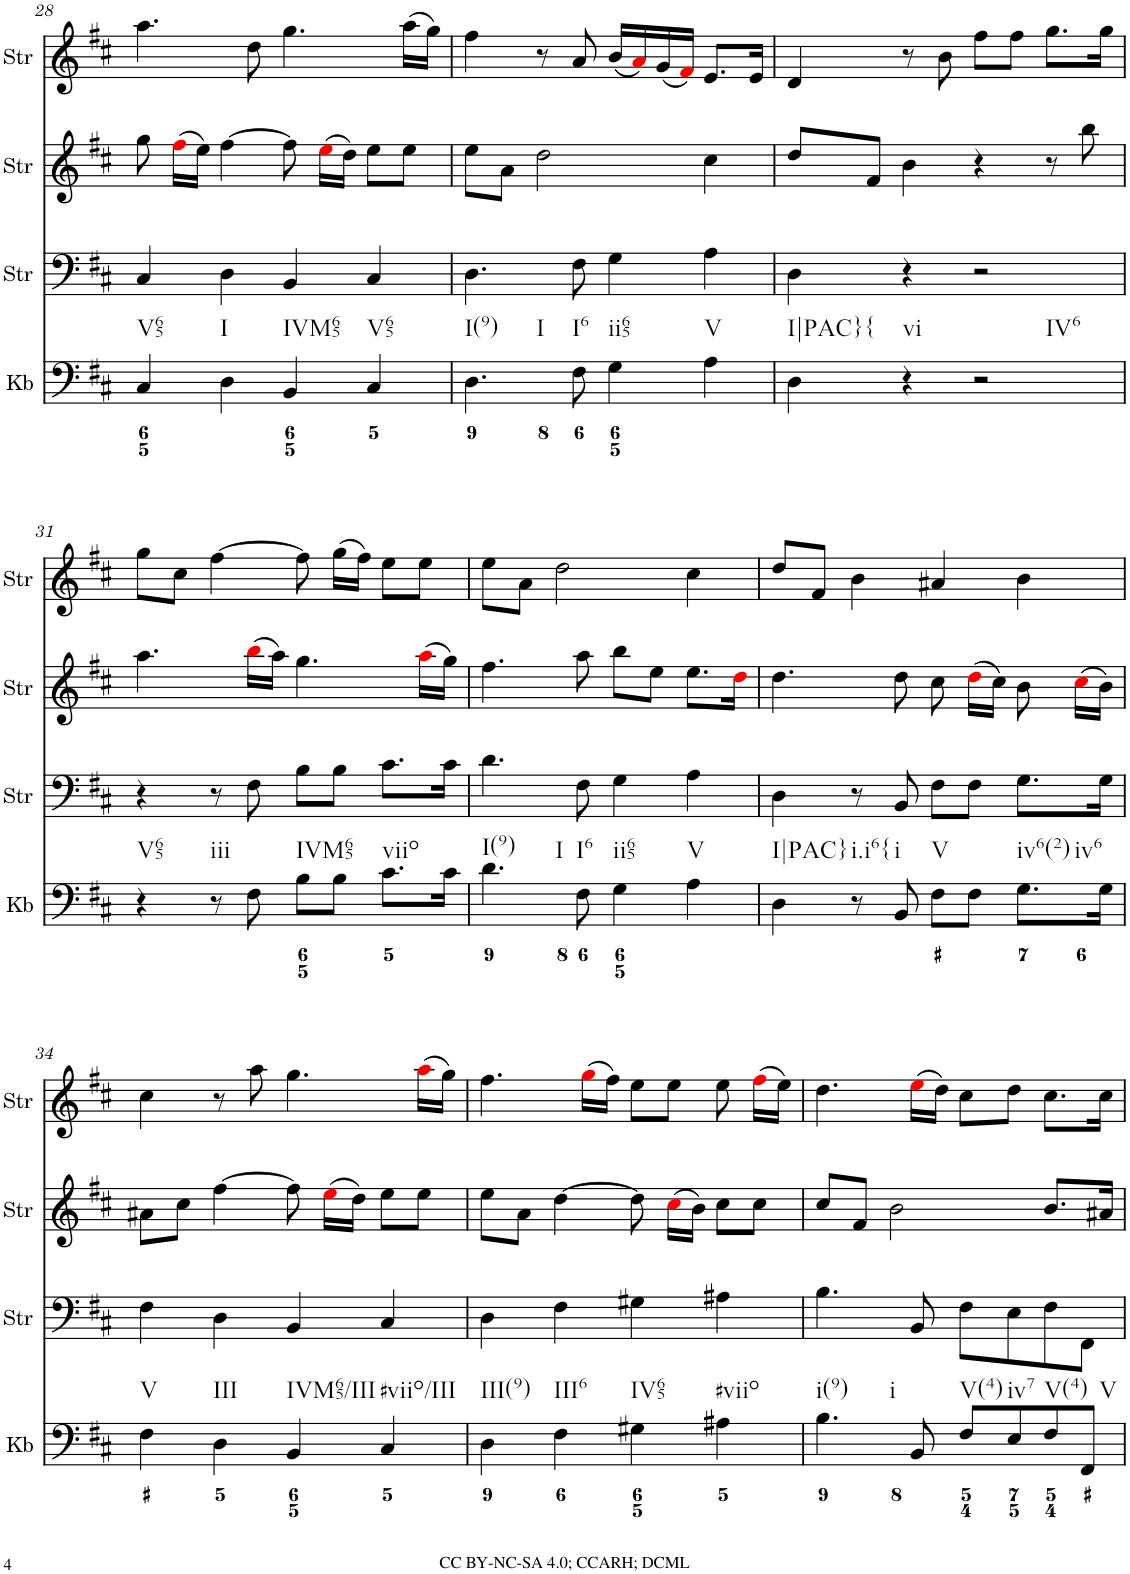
**kern	**kern	**kern	**kern
*part4	*part3	*part2	*part1
*staff4	*staff3	*staff2	*staff1
*I"Keyboard	*I"StringInstrument	*I"StringInstrument	*I"StringInstrument
*I'Kb	*I'Str	*I'Str	*I'Str
!!LO:PB:g=z
*clefF4	*clefF4	*clefG2	*clefG2
*k[f#c#]	*k[f#c#]	*k[f#c#]	*k[f#c#]
*M4/4	*M4/4	*M4/4	*M4/4
=28	=28	=28	=28
!LO:TX:b:t=V65	!	!	!
4C#/	4C#/	8gg\	4.aa\
.	.	(16ff#i\LL	.
.	.	16ee\JJ)	.
!LO:TX:b:t=I	!	!	!
4D\	4D\	[4ff#\	.
.	.	.	8dd\
!LO:TX:b:t=IVM65	!	!	!
4BB/	4BB/	8ff#\]	4.gg\
.	.	(16eei\LL	.
.	.	16dd\JJ)	.
!LO:TX:b:t=V65	!	!	!
4C#/	4C#/	8ee\L	.
.	.	8ee\J	(16aa\LL
.	.	.	16gg\JJ)
=29	=29	=29	=29
!LO:TX:b:t=I(9)	!	!	!
!LO:TX:b:t=I	!	!	!
4.D\	4.D\	8ee\L	4ff#\
.	.	8a\J	.
.	.	2dd\	8r
!LO:TX:b:t=I6	!	!	!
8F#\	8F#\	.	8a/
!LO:TX:b:t=ii65	!	!	!
4G\	4G\	.	(16b/LL
.	.	.	16ai/)
.	.	.	(16g/
.	.	.	16f#i/JJ)
!LO:TX:b:t=V	!	!	!
4A\	4A\	4cc#\	8.e/L
.	.	.	16e/Jk
=30	=30	=30	=30
!LO:TX:b:t=I|PAC}	!	!	!
!LO:TX:b:t={	!	!	!
4D\	4D\	8dd/L	4d/
.	.	8f#/J	.
!LO:TX:b:t=vi	!	!	!
4r	4r	4b\	8r
.	.	.	8b\
!LO:TX:b:t=IV6	!	!	!
2r	2r	4r	8ff#\L
.	.	.	8ff#\J
.	.	8r	8.gg\L
.	.	8bb\	.
.	.	.	16gg\Jk
!!LO:LB:g=z
=31	=31	=31	=31
!LO:TX:b:t=V65	!	!	!
4r	4r	4.aa\	8gg\L
.	.	.	8cc#\J
!LO:TX:b:t=iii	!	!	!
8r	8r	.	[4ff#\
8F#\	8F#\	(16bbi\LL	.
.	.	16aa\JJ)	.
!LO:TX:b:t=IVM65	!	!	!
8B\L	8B\L	4.gg\	8ff#\]
8B\J	8B\J	.	(16gg\LL
.	.	.	16ff#\JJ)
!LO:TX:b:t=viio	!	!	!
8.c#\L	8.c#\L	.	8ee\L
.	.	(16aai\LL	8ee\J
16c#\Jk	16c#\Jk	16gg\JJ)	.
=32	=32	=32	=32
!LO:TX:b:t=I(9)	!	!	!
!LO:TX:b:t=I	!	!	!
4.d\	4.d\	4.ff#\	8ee\L
.	.	.	8a\J
.	.	.	2dd\
!LO:TX:b:t=I6	!	!	!
8F#\	8F#\	8aa\	.
!LO:TX:b:t=ii65	!	!	!
4G\	4G\	8bb\L	.
.	.	8ee\J	.
!LO:TX:b:t=V	!	!	!
4A\	4A\	8.ee\L	4cc#\
.	.	16ddi\Jk	.
=33	=33	=33	=33
!LO:TX:b:t=I|PAC}	!	!	!
4D\	4D\	4.dd\	8dd/L
.	.	.	8f#/J
!LO:TX:b:t=i.i6{	!	!	!
8r	8r	.	4b\
!LO:TX:b:t=i	!	!	!
8BB/	8BB/	8dd\	.
!LO:TX:b:t=V	!	!	!
8F#\L	8F#\L	8cc#\	4a#X/
8F#\J	8F#\J	(16ddi\LL	.
.	.	16cc#\JJ)	.
!LO:TX:b:t=iv6(2)	!	!	!
!LO:TX:b:t=iv6	!	!	!
8.G\L	8.G\L	8b\	4b\
.	.	(16cc#i\LL	.
16G\Jk	16G\Jk	16b\JJ)	.
!!LO:LB:g=z
=34	=34	=34	=34
!LO:TX:b:t=V	!	!	!
4F#\	4F#\	8a#X\L	4cc#\
.	.	8cc#\J	.
!LO:TX:b:t=III	!	!	!
4D\	4D\	[4ff#\	8r
.	.	.	8aa\
!LO:TX:b:t=IVM65/III	!	!	!
4BB/	4BB/	8ff#\]	4.gg\
.	.	(16eei\LL	.
.	.	16dd\JJ)	.
!LO:TX:b:t=#viio/III	!	!	!
4C#/	4C#/	8ee\L	.
.	.	8ee\J	(16aai\LL
.	.	.	16gg\JJ)
=35	=35	=35	=35
!LO:TX:b:t=III(9)	!	!	!
4D\	4D\	8ee\L	4.ff#\
.	.	8a\J	.
!LO:TX:b:t=III6	!	!	!
4F#\	4F#\	[4dd\	.
.	.	.	(16ggi\LL
.	.	.	16ff#\JJ)
!LO:TX:b:t=IV65	!	!	!
4G#X\	4G#X\	8dd\]	8ee\L
.	.	(16cc#i\LL	8ee\J
.	.	16b\JJ)	.
!LO:TX:b:t=#viio	!	!	!
4A#X\	4A#X\	8cc#\L	8ee\
.	.	8cc#\J	(16ff#i\LL
.	.	.	16ee\JJ)
=36	=36	=36	=36
!LO:TX:b:t=i(9)	!	!	!
!LO:TX:b:t=i	!	!	!
4.B\	4.B\	8cc#/L	4.dd\
.	.	8f#/J	.
.	.	2b\	.
8BB/	8BB/	.	(16eei\LL
.	.	.	16dd\JJ)
!LO:TX:b:t=V(4)	!	!	!
8F#/L	8F#\L	.	8cc#\L
!LO:TX:b:t=iv7	!	!	!
8E/	8E\	.	8dd\J
!LO:TX:b:t=V(4)	!	!	!
8F#/	8F#\	8.b/L	8.cc#\L
!LO:TX:b:t=V	!	!	!
8FF#/J	8FF#\J	.	.
.	.	16a#X/Jk	16cc#\Jk
=	=	=	=
*-	*-	*-	*-
